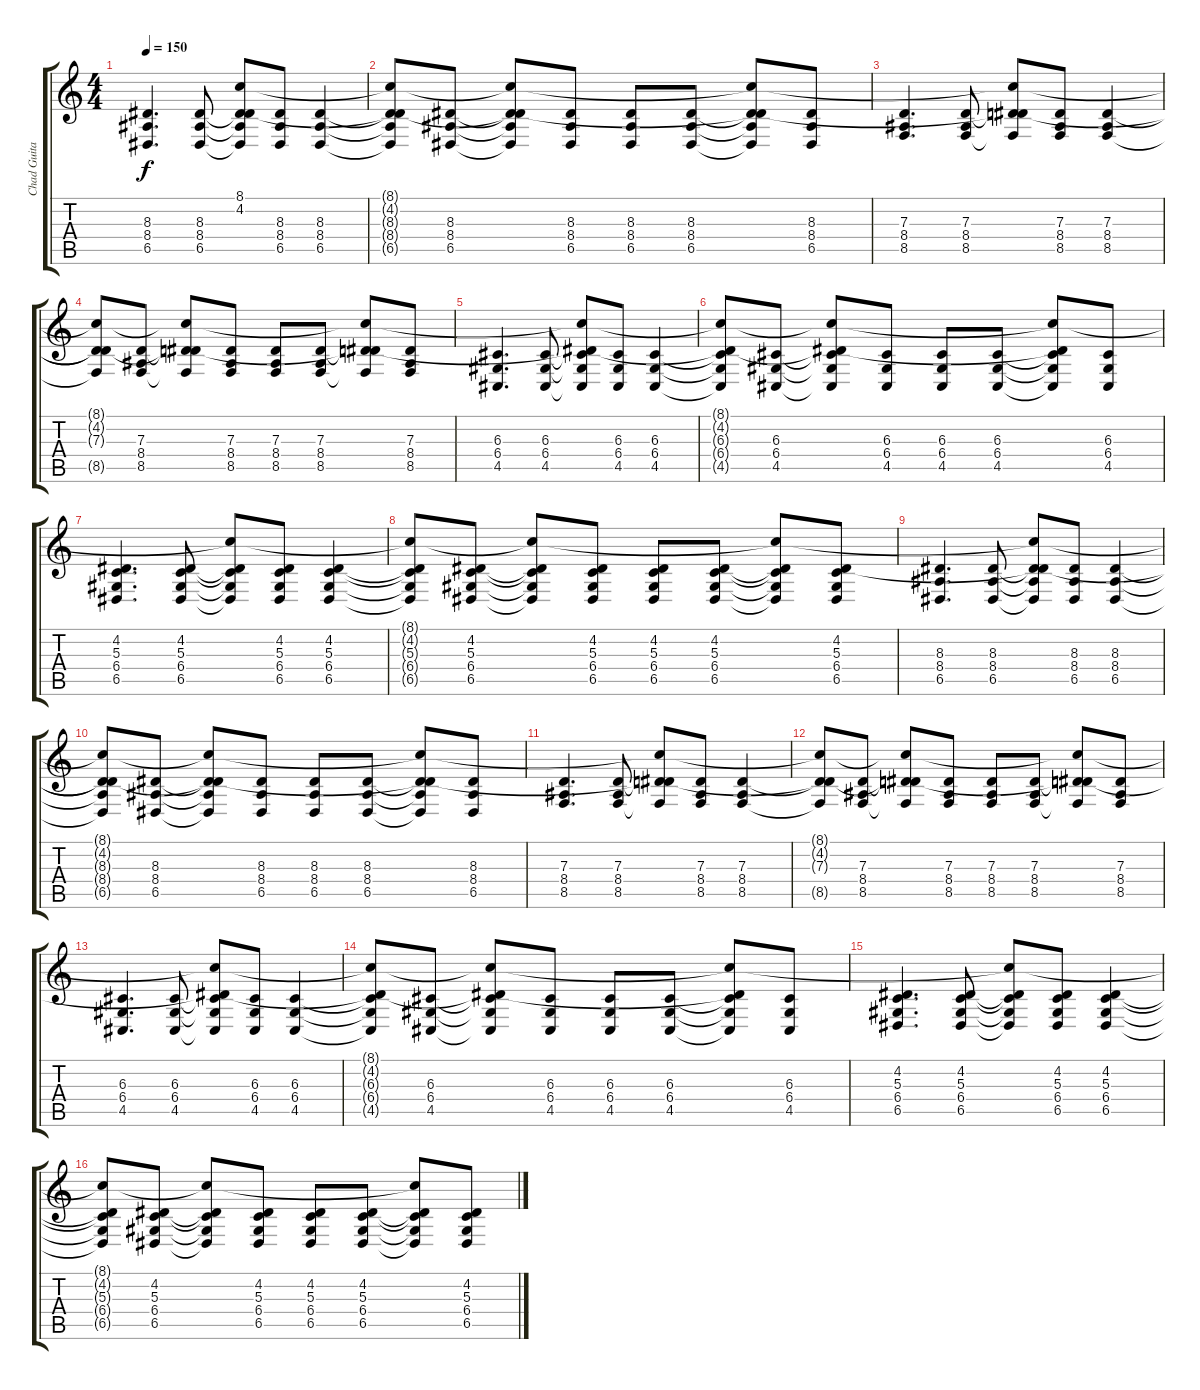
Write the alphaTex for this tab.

\track ("Chad Guitar" "Chad Guita") {instrument brightacousticpiano}
\staff {score tabs}
\tuning (E4 B3 G3 D3 A2 E2) {hide}
\ts (4 4)
\tempo 150
\clef g2
\ks c
(8.3 8.4 6.5).4{d dy f} (8.3 8.4 6.5).8 (8.1{t} 4.2{t} 8.3{t} 8.4{t} 6.5{t}).8 (8.3 8.4 6.5).8 (8.3 8.4 6.5).4 |
(8.1{t} 4.2{t} 8.3{t} 8.4{t} 6.5{t}).8 (8.3 8.4 6.5).8 (8.1{t} 4.2{t} 8.3{t} 8.4{t} 6.5{t}).8 (8.3 8.4 6.5).8 (8.3 8.4 6.5).8 (8.3 8.4 6.5).8 (8.1{t} 4.2{t} 8.3{t} 8.4{t} 6.5{t}).8 (8.3 8.4 6.5).8 |
(7.3 8.4 8.5).4{d} (7.3 8.4 8.5).8 (8.1{t} 4.2{t} 7.3{t} 8.5{t}).8 (7.3 8.4 8.5).8 (7.3 8.4 8.5).4 |
(8.1{t} 4.2{t} 7.3{t} 8.5{t}).8 (7.3 8.4 8.5).8 (8.1{t} 4.2{t} 7.3{t} 8.5{t}).8 (7.3 8.4 8.5).8 (7.3 8.4 8.5).8 (7.3 8.4 8.5).8 (8.1{t} 4.2{t} 7.3{t} 8.5{t}).8 (7.3 8.4 8.5).8 |
(6.3 6.4 4.5).4{d} (6.3 6.4 4.5).8 (8.1{t} 4.2{t} 6.3{t} 6.4{t} 4.5{t}).8 (6.3 6.4 4.5).8 (6.3 6.4 4.5).4 |
(8.1{t} 4.2{t} 6.3{t} 6.4{t} 4.5{t}).8 (6.3 6.4 4.5).8 (8.1{t} 4.2{t} 6.3{t} 6.4{t} 4.5{t}).8 (6.3 6.4 4.5).8 (6.3 6.4 4.5).8 (6.3 6.4 4.5).8 (8.1{t} 4.2{t} 6.3{t} 6.4{t} 4.5{t}).8 (6.3 6.4 4.5).8 |
(4.2 5.3 6.4 6.5).4{d} (4.2 5.3 6.4 6.5).8 (8.1{t} 4.2{t} 5.3{t} 6.4{t} 6.5{t}).8 (4.2 5.3 6.4 6.5).8 (4.2 5.3 6.4 6.5).4 |
(8.1{t} 4.2{t} 5.3{t} 6.4{t} 6.5{t}).8 (4.2 5.3 6.4 6.5).8 (8.1{t} 4.2{t} 5.3{t} 6.4{t} 6.5{t}).8 (4.2 5.3 6.4 6.5).8 (4.2 5.3 6.4 6.5).8 (4.2 5.3 6.4 6.5).8 (8.1{t} 4.2{t} 5.3{t} 6.4{t} 6.5{t}).8 (4.2 5.3 6.4 6.5).8 |
(8.3 8.4 6.5).4{d} (8.3 8.4 6.5).8 (8.1{t} 4.2{t} 8.3{t} 8.4{t} 6.5{t}).8 (8.3 8.4 6.5).8 (8.3 8.4 6.5).4 |
(8.1{t} 4.2{t} 8.3{t} 8.4{t} 6.5{t}).8 (8.3 8.4 6.5).8 (8.1{t} 4.2{t} 8.3{t} 8.4{t} 6.5{t}).8 (8.3 8.4 6.5).8 (8.3 8.4 6.5).8 (8.3 8.4 6.5).8 (8.1{t} 4.2{t} 8.3{t} 8.4{t} 6.5{t}).8 (8.3 8.4 6.5).8 |
(7.3 8.4 8.5).4{d} (7.3 8.4 8.5).8 (8.1{t} 4.2{t} 7.3{t} 8.5{t}).8 (7.3 8.4 8.5).8 (7.3 8.4 8.5).4 |
(8.1{t} 4.2{t} 7.3{t} 8.5{t}).8 (7.3 8.4 8.5).8 (8.1{t} 4.2{t} 7.3{t} 8.5{t}).8 (7.3 8.4 8.5).8 (7.3 8.4 8.5).8 (7.3 8.4 8.5).8 (8.1{t} 4.2{t} 7.3{t} 8.5{t}).8 (7.3 8.4 8.5).8 |
(6.3 6.4 4.5).4{d} (6.3 6.4 4.5).8 (8.1{t} 4.2{t} 6.3{t} 6.4{t} 4.5{t}).8 (6.3 6.4 4.5).8 (6.3 6.4 4.5).4 |
(8.1{t} 4.2{t} 6.3{t} 6.4{t} 4.5{t}).8 (6.3 6.4 4.5).8 (8.1{t} 4.2{t} 6.3{t} 6.4{t} 4.5{t}).8 (6.3 6.4 4.5).8 (6.3 6.4 4.5).8 (6.3 6.4 4.5).8 (8.1{t} 4.2{t} 6.3{t} 6.4{t} 4.5{t}).8 (6.3 6.4 4.5).8 |
(4.2 5.3 6.4 6.5).4{d} (4.2 5.3 6.4 6.5).8 (8.1{t} 4.2{t} 5.3{t} 6.4{t} 6.5{t}).8 (4.2 5.3 6.4 6.5).8 (4.2 5.3 6.4 6.5).4 |
(8.1{t} 4.2{t} 5.3{t} 6.4{t} 6.5{t}).8 (4.2 5.3 6.4 6.5).8 (8.1{t} 4.2{t} 5.3{t} 6.4{t} 6.5{t}).8 (4.2 5.3 6.4 6.5).8 (4.2 5.3 6.4 6.5).8 (4.2 5.3 6.4 6.5).8 (8.1{t} 4.2{t} 5.3{t} 6.4{t} 6.5{t}).8 (4.2 5.3 6.4 6.5).8
